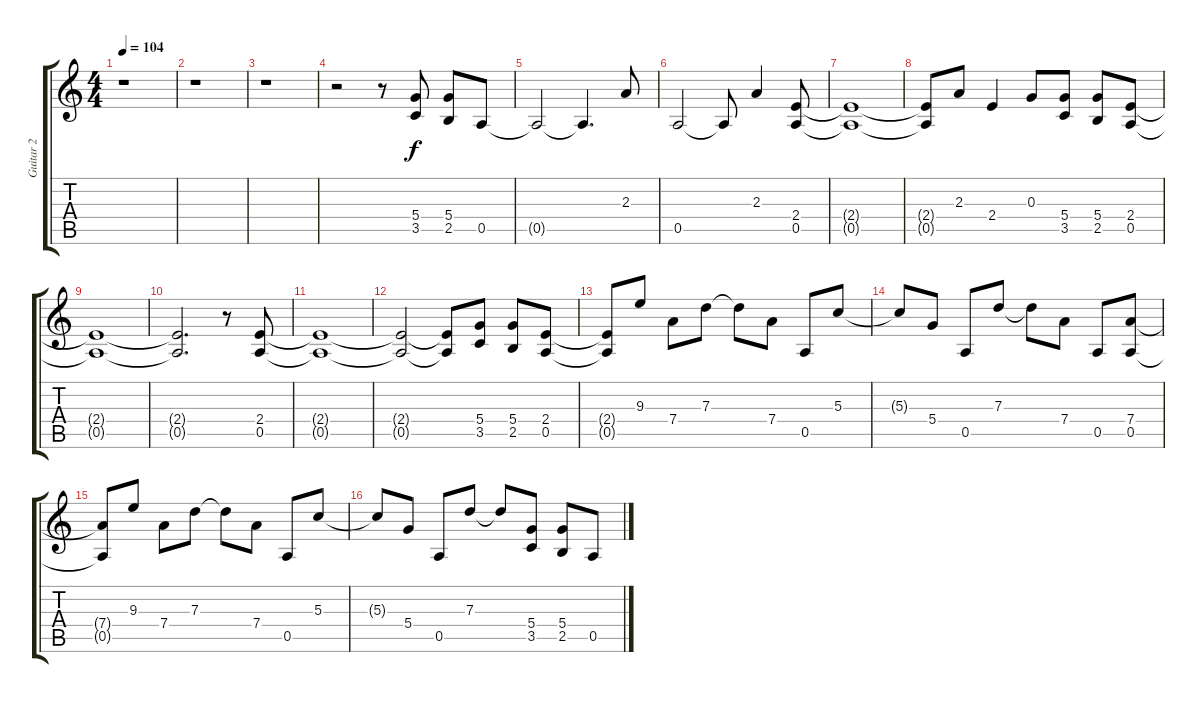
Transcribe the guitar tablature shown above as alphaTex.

\track ("Guitar 2" "Guitar 2") {instrument overdrivenguitar}
\staff {score tabs}
\tuning (E4 B3 G3 D3 A2 E2) {hide}
\ts (4 4)
\tempo 104
\tempo 96
\tempo 104
\clef g2
\ks c
r.1{dy f instrument overdrivenguitar} |
r.1 |
r.1 |
r.2 r.8 (5.4 3.5).8 (5.4 2.5).8 0.5.8 |
0.5{t}.2 0.5{t}.4{d} 2.3.8 |
0.5.2 0.5{t}.8 2.3.4 (2.4 0.5).8 |
(2.4{t} 0.5{t}).1 |
(2.4{t} 0.5{t}).8 2.3.8 2.4.4 0.3.8 (5.4 3.5).8 (5.4 2.5).8 (2.4 0.5).8 |
(2.4{t} 0.5{t}).1 |
(2.4{t} 0.5{t}).2{d} r.8 (2.4 0.5).8 |
(2.4{t} 0.5{t}).1 |
(2.4{t} 0.5{t}).2 (2.4{t} 0.5{t}).8 (5.4 3.5).8 (5.4 2.5).8 (2.4 0.5).8 |
(2.4{t} 0.5{t}).8 9.3.8 7.4.8 7.3.8 7.3{t}.8 7.4.8 0.5.8 5.3.8 |
5.3{t}.8 5.4.8 0.5.8 7.3.8 7.3{t}.8 7.4.8 0.5.8 (7.4 0.5).8 |
(7.4{t} 0.5{t}).8 9.3.8 7.4.8 7.3.8 7.3{t}.8 7.4.8 0.5.8 5.3.8 |
5.3{t}.8 5.4.8 0.5.8 7.3.8 7.3{t}.8 (5.4 3.5).8 (5.4 2.5).8 0.5.8
